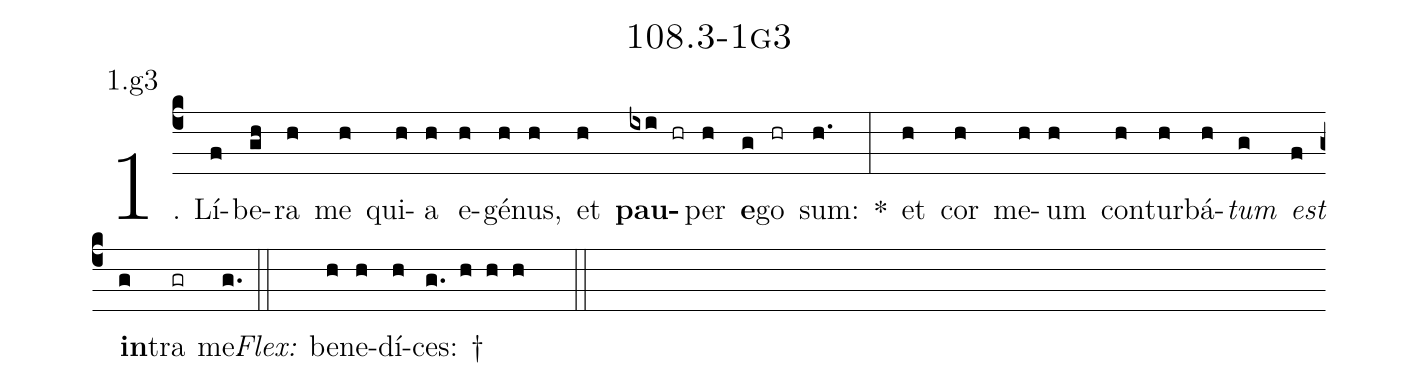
name: 108.3-1g3;
annotation: 1.g3;
%%
(c4)1. Lí(f)be(gh)ra(h) me(h) qui(h)a(h) e(h)gé(h)nus,(h) et(h) <b>pau</b>(ixi hr)per(h) <b>e</b>(g)go(hr) sum:(h.) *(:) et(h) cor(h) me(h)um(h) con(h)tur(h)bá(h)<i>tum</i>(g) <i>est</i>(f) <b>in</b>(g)tra(gr) me.(g.) (::)
<i>Flex:</i>()  be(h)ne(h)dí(h)ces: †(g. h h h  ::)
